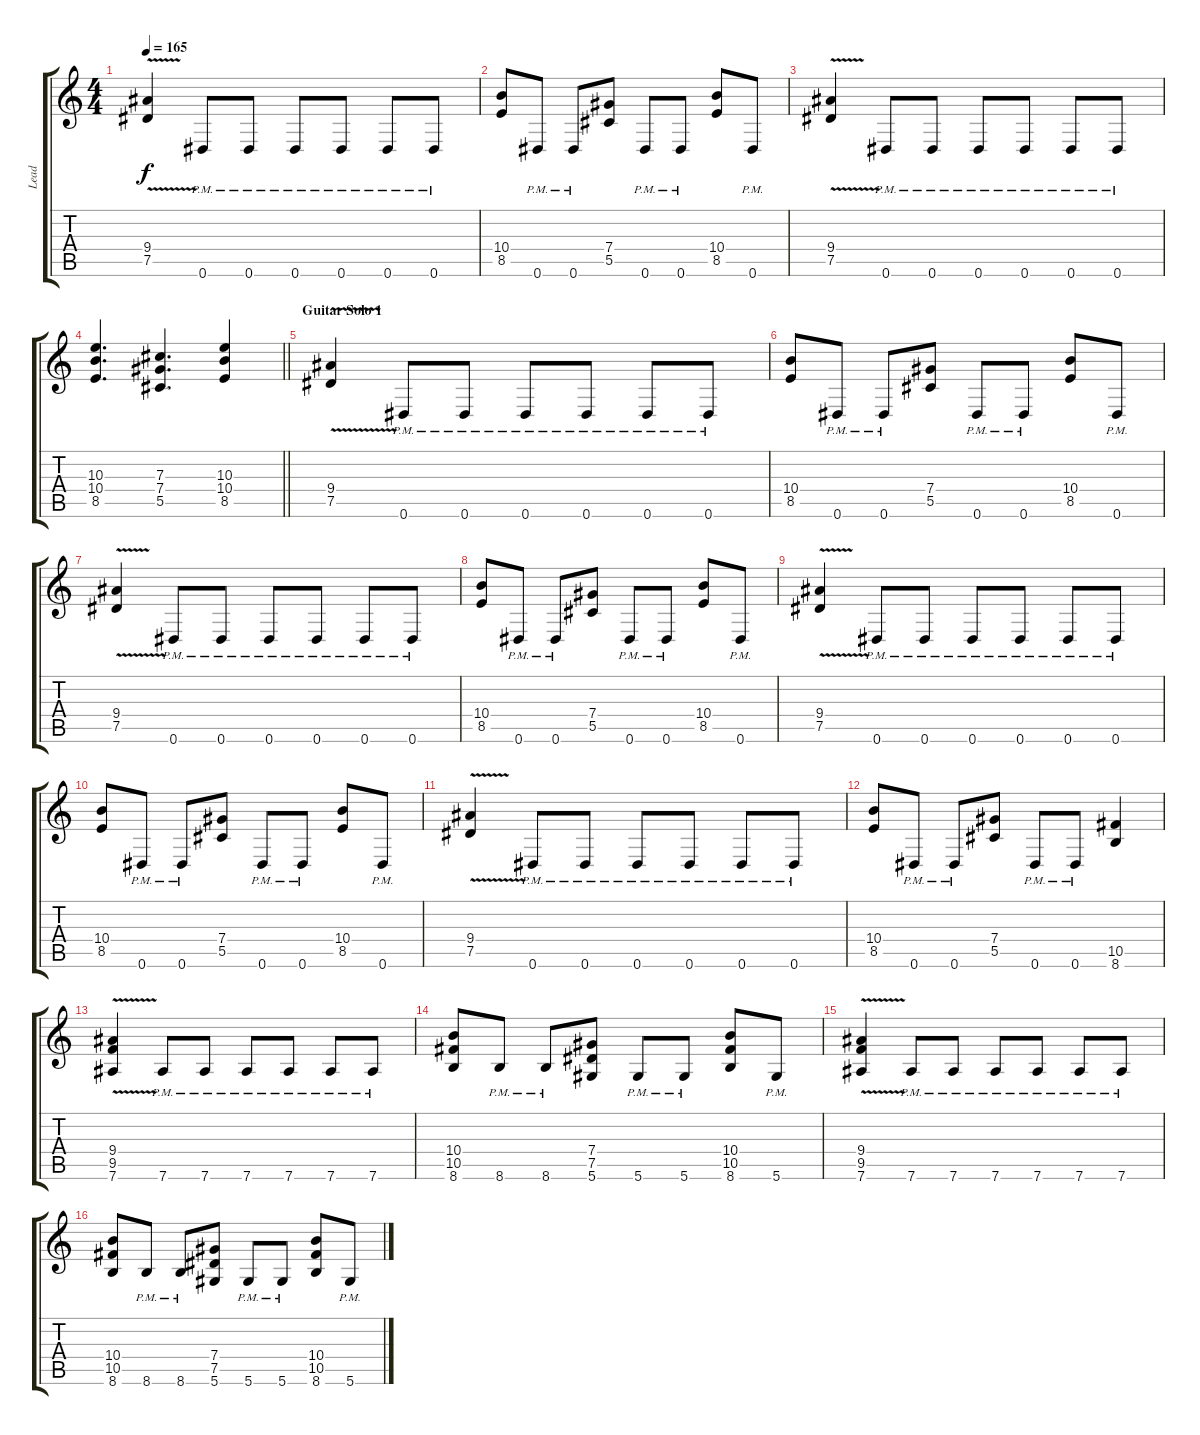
\track ("Lead" "Lead") {instrument distortionguitar}
\staff {score tabs}
\tuning (Eb4 Bb3 Gb3 Db3 Ab2 Eb2) {hide}
\ts (4 4)
\tempo 165
\clef g2
\ks c
(9.4{v} 7.5).4{dy f} 0.6{pm}.8 0.6{pm}.8 0.6{pm}.8 0.6{pm}.8 0.6{pm}.8 0.6{pm}.8 |
(10.4 8.5).8 0.6{pm}.8 0.6{pm}.8 (7.4 5.5).8 0.6{pm}.8 0.6{pm}.8 (10.4 8.5).8 0.6{pm}.8 |
(9.4{v} 7.5).4 0.6{pm}.8 0.6{pm}.8 0.6{pm}.8 0.6{pm}.8 0.6{pm}.8 0.6{pm}.8 |
\barLineRight lightlight
(10.3 10.4 8.5).4{d} (7.3 7.4 5.5).4{d} (10.3 10.4 8.5).4 |
\section ("" "Guitar Solo 1")
(9.4{v} 7.5).4 0.6{pm}.8 0.6{pm}.8 0.6{pm}.8 0.6{pm}.8 0.6{pm}.8 0.6{pm}.8 |
(10.4 8.5).8 0.6{pm}.8 0.6{pm}.8 (7.4 5.5).8 0.6{pm}.8 0.6{pm}.8 (10.4 8.5).8 0.6{pm}.8 |
(9.4{v} 7.5).4 0.6{pm}.8 0.6{pm}.8 0.6{pm}.8 0.6{pm}.8 0.6{pm}.8 0.6{pm}.8 |
(10.4 8.5).8 0.6{pm}.8 0.6{pm}.8 (7.4 5.5).8 0.6{pm}.8 0.6{pm}.8 (10.4 8.5).8 0.6{pm}.8 |
(9.4{v} 7.5).4 0.6{pm}.8 0.6{pm}.8 0.6{pm}.8 0.6{pm}.8 0.6{pm}.8 0.6{pm}.8 |
(10.4 8.5).8 0.6{pm}.8 0.6{pm}.8 (7.4 5.5).8 0.6{pm}.8 0.6{pm}.8 (10.4 8.5).8 0.6{pm}.8 |
(9.4{v} 7.5).4 0.6{pm}.8 0.6{pm}.8 0.6{pm}.8 0.6{pm}.8 0.6{pm}.8 0.6{pm}.8 |
(10.4 8.5).8 0.6{pm}.8 0.6{pm}.8 (7.4 5.5).8 0.6{pm}.8 0.6{pm}.8 (10.5 8.6).4 |
(9.4{v} 9.5 7.6).4 7.6{pm}.8 7.6{pm}.8 7.6{pm}.8 7.6{pm}.8 7.6{pm}.8 7.6{pm}.8 |
(10.4 10.5 8.6).8 8.6{pm}.8 8.6{pm}.8 (7.4 7.5 5.6).8 5.6{pm}.8 5.6{pm}.8 (10.4 10.5 8.6).8 5.6{pm}.8 |
(9.4{v} 9.5 7.6).4 7.6{pm}.8 7.6{pm}.8 7.6{pm}.8 7.6{pm}.8 7.6{pm}.8 7.6{pm}.8 |
(10.4 10.5 8.6).8 8.6{pm}.8 8.6{pm}.8 (7.4 7.5 5.6).8 5.6{pm}.8 5.6{pm}.8 (10.4 10.5 8.6).8 5.6{pm}.8
